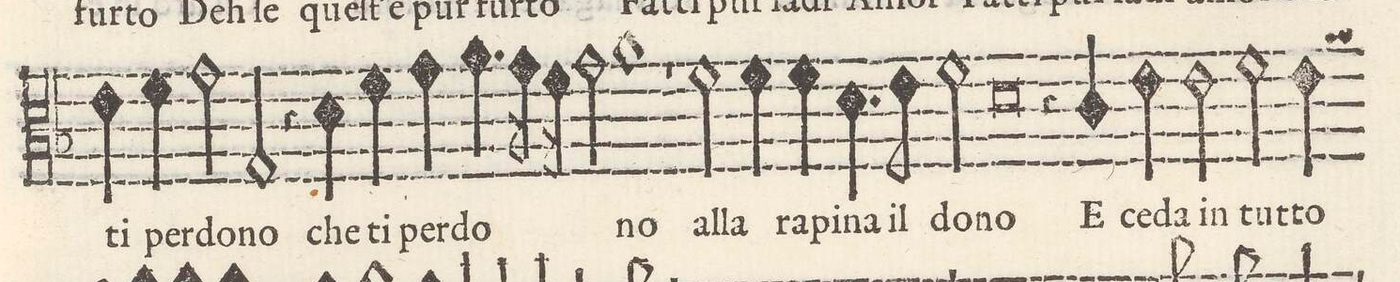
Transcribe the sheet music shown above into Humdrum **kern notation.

**kern	**text
*I"ALTO	*
*clefC3	*
*k[b-]	*
*met(C)	*
*M2/1	*
4e\	ti
4f\	per-
2g\	-do-
2G/	-no
=36-	=36-
4r	.
4d\	che
4f\	ti
4g\	per-
4.a\	-do-
16g\	.
16f\	.
2g\	.
=37-	=37-
1a	-no
1r	.
=38-	=38-
2f\	al-
4f\	-la
4f\	ra-
4.d\	-pi-
8e\	na il
2f\	do-
=39-	=39-
0d	-no
=40-	=40-
4r	.
4c/	E
4e\	ce-
2e\	da in
2f\	tut-
4e\	-to
*custos:a	*
=41-	=41-
*-	*-
